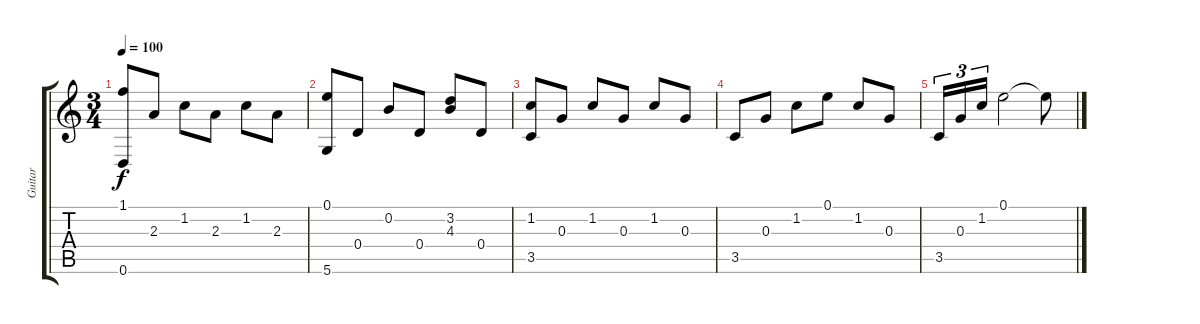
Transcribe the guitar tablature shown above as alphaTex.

\track ("Guitar" "Guitar") {instrument acousticguitarsteel}
\staff {score tabs}
\tuning (E4 B3 G3 D3 A2 D2) {hide}
\ts (3 4)
\tempo 100
\clef g2
\ks c
(1.1 0.6).8{dy f} 2.3.8 1.2.8 2.3.8 1.2.8 2.3.8 |
(0.1 5.6).8 0.4.8 0.2.8 0.4.8 (3.2 4.3).8 0.4.8 |
(1.2 3.5).8 0.3.8 1.2.8 0.3.8 1.2.8 0.3.8 |
3.5.8 0.3.8 1.2.8 0.1.8 1.2.8 0.3.8 |
3.5.16{tu (3 2)} 0.3.16{tu (3 2)} 1.2.16{tu (3 2)} 0.1.2 0.1{t}.8
